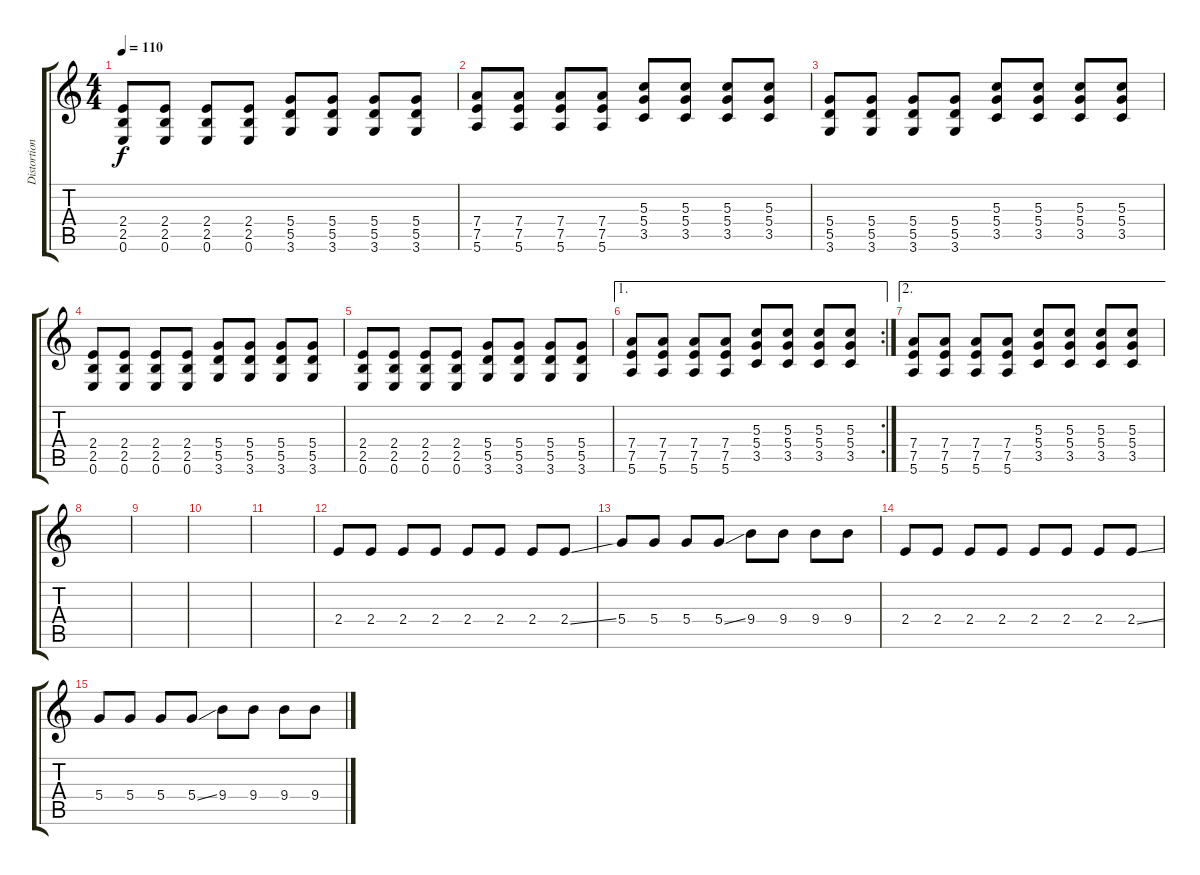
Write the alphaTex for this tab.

\track ("Distortion Guitar II" "Distortion") {instrument overdrivenguitar}
\staff {score tabs}
\tuning (E4 B3 G3 D3 A2 E2) {hide}
\ts (4 4)
\tempo 110
\clef g2
\ks aminor
(2.4 2.5 0.6).8{dy f} (2.4 2.5 0.6).8 (2.4 2.5 0.6).8 (2.4 2.5 0.6).8 (5.4 5.5 3.6).8 (5.4 5.5 3.6).8 (5.4 5.5 3.6).8 (5.4 5.5 3.6).8 |
(7.4 7.5 5.6).8 (7.4 7.5 5.6).8 (7.4 7.5 5.6).8 (7.4 7.5 5.6).8 (5.3 5.4 3.5).8 (5.3 5.4 3.5).8 (5.3 5.4 3.5).8 (5.3 5.4 3.5).8 |
(5.4 5.5 3.6).8 (5.4 5.5 3.6).8 (5.4 5.5 3.6).8 (5.4 5.5 3.6).8 (5.3 5.4 3.5).8 (5.3 5.4 3.5).8 (5.3 5.4 3.5).8 (5.3 5.4 3.5).8 |
(2.4 2.5 0.6).8 (2.4 2.5 0.6).8 (2.4 2.5 0.6).8 (2.4 2.5 0.6).8 (5.4 5.5 3.6).8 (5.4 5.5 3.6).8 (5.4 5.5 3.6).8 (5.4 5.5 3.6).8 |
(2.4 2.5 0.6).8 (2.4 2.5 0.6).8 (2.4 2.5 0.6).8 (2.4 2.5 0.6).8 (5.4 5.5 3.6).8 (5.4 5.5 3.6).8 (5.4 5.5 3.6).8 (5.4 5.5 3.6).8 |
\ae 1
\rc 2
(7.4 7.5 5.6).8 (7.4 7.5 5.6).8 (7.4 7.5 5.6).8 (7.4 7.5 5.6).8 (5.3 5.4 3.5).8 (5.3 5.4 3.5).8 (5.3 5.4 3.5).8 (5.3 5.4 3.5).8 |
\ae 2
(7.4 7.5 5.6).8 (7.4 7.5 5.6).8 (7.4 7.5 5.6).8 (7.4 7.5 5.6).8 (5.3 5.4 3.5).8 (5.3 5.4 3.5).8 (5.3 5.4 3.5).8 (5.3 5.4 3.5).8 |
|
|
|
|
2.4.8 2.4.8 2.4.8 2.4.8 2.4.8 2.4.8 2.4.8 2.4{ss}.8 |
5.4.8 5.4.8 5.4.8 5.4{ss}.8 9.4.8 9.4.8 9.4.8 9.4.8 |
2.4.8 2.4.8 2.4.8 2.4.8 2.4.8 2.4.8 2.4.8 2.4{ss}.8 |
5.4.8 5.4.8 5.4.8 5.4{ss}.8 9.4.8 9.4.8 9.4.8 9.4.8
